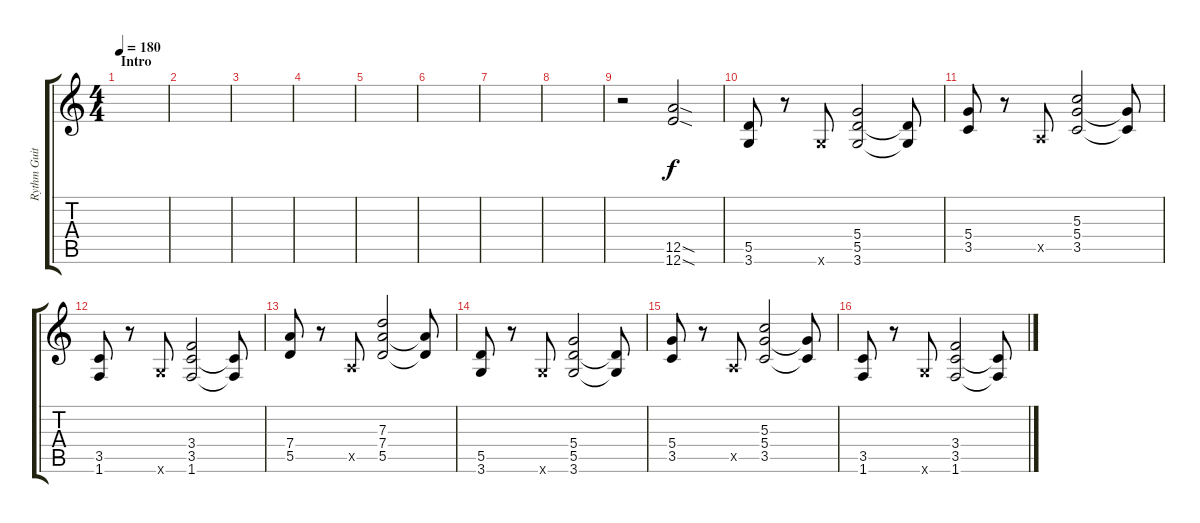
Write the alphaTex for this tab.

\track ("Rythm Guitar" "Rythm Guit") {instrument distortionguitar}
\staff {score tabs}
\tuning (E4 B3 G3 D3 A2 E2) {hide}
\ts (4 4)
\section ("" "Intro")
\tempo 180
\clef g2
\ks c
|
|
|
|
|
|
|
|
r.2 (12.5{sod} 12.6{sod}).2 |
(5.5 3.6).8 r.8 3.6{x}.8 (5.4 5.5 3.6).2 (5.5{t} 3.6{t}).8 |
(5.4 3.5).8 r.8 0.5{x}.8 (5.3 5.4 3.5).2 (5.4{t} 3.5{t}).8 |
(3.5 1.6).8 r.8 3.6{x}.8 (3.4 3.5 1.6).2 (3.5{t} 1.6{t}).8 |
(7.4 5.5).8 r.8 0.5{x}.8 (7.3 7.4 5.5).2 (7.4{t} 5.5{t}).8 |
(5.5 3.6).8 r.8 3.6{x}.8 (5.4 5.5 3.6).2 (5.5{t} 3.6{t}).8 |
(5.4 3.5).8 r.8 0.5{x}.8 (5.3 5.4 3.5).2 (5.4{t} 3.5{t}).8 |
(3.5 1.6).8 r.8 3.6{x}.8 (3.4 3.5 1.6).2 (3.5{t} 1.6{t}).8
